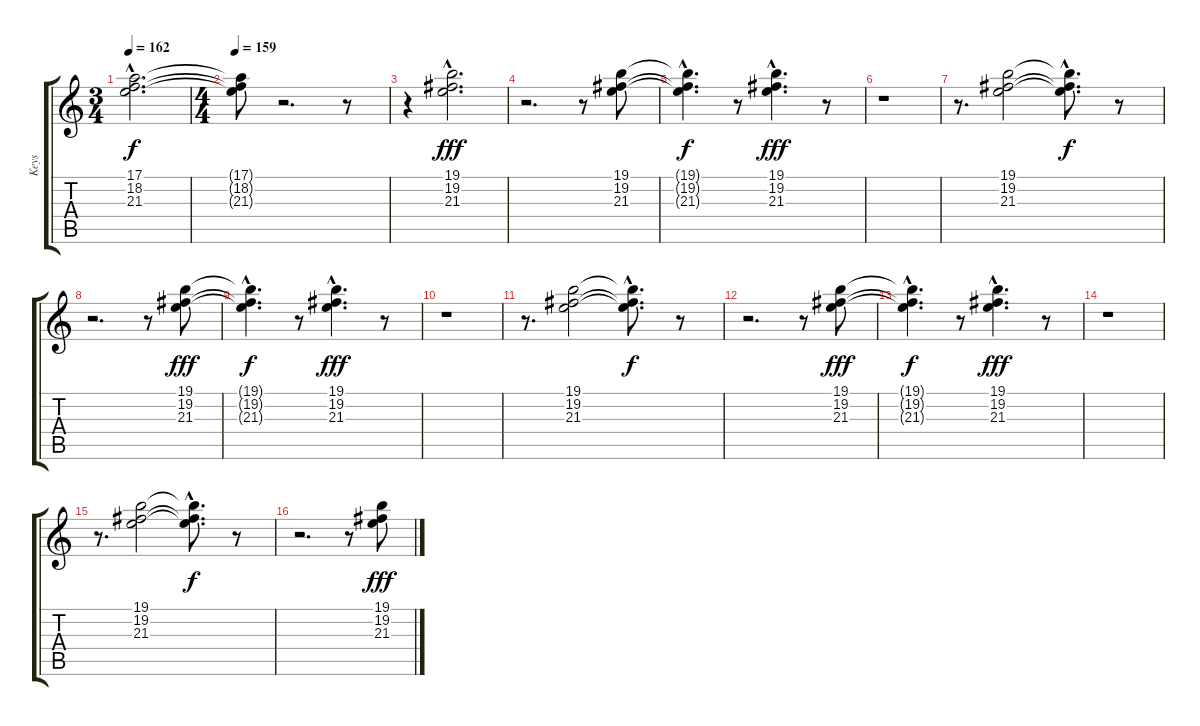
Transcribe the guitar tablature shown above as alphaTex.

\track ("Keys" "Keys") {instrument stringensemble2}
\staff {score tabs}
\tuning (E4 B3 G3 D3 A2 E2) {hide}
\ts (3 4)
\tempo 162
\clef g2
\ks c
(17.1{hac t} 18.2{hac t} 21.3{hac t}).2{d dy f} |
\ts (4 4)
\tempo 159
(17.1{t} 18.2{t} 21.3{t}).8 r.2{d} r.8 |
r.4 (19.1{hac} 19.2{hac} 21.3{hac}).2{d dy fff balance 16} |
r.2{d} r.8 (19.1 19.2 21.3).8{balance 11} |
(19.1{hac t} 19.2{hac t} 21.3{hac t}).4{d dy f} r.8 (19.1{hac} 19.2{hac} 21.3{hac}).4{d dy fff} r.8 |
r.1 |
r.8{d} (19.1 19.2 21.3).2{balance 16} (19.1{hac t} 19.2{hac t} 21.3{hac t}).8{d dy f} r.8 |
r.2{d} r.8 (19.1 19.2 21.3).8{dy fff balance 11} |
(19.1{hac t} 19.2{hac t} 21.3{hac t}).4{d dy f} r.8 (19.1{hac} 19.2{hac} 21.3{hac}).4{d dy fff} r.8 |
r.1 |
r.8{d} (19.1 19.2 21.3).2{balance 16} (19.1{hac t} 19.2{hac t} 21.3{hac t}).8{d dy f} r.8 |
r.2{d} r.8 (19.1 19.2 21.3).8{dy fff balance 11} |
(19.1{hac t} 19.2{hac t} 21.3{hac t}).4{d dy f} r.8 (19.1{hac} 19.2{hac} 21.3{hac}).4{d dy fff} r.8 |
r.1 |
r.8{d} (19.1 19.2 21.3).2{balance 16} (19.1{hac t} 19.2{hac t} 21.3{hac t}).8{d dy f} r.8 |
r.2{d} r.8 (19.1 19.2 21.3).8{dy fff balance 11}
